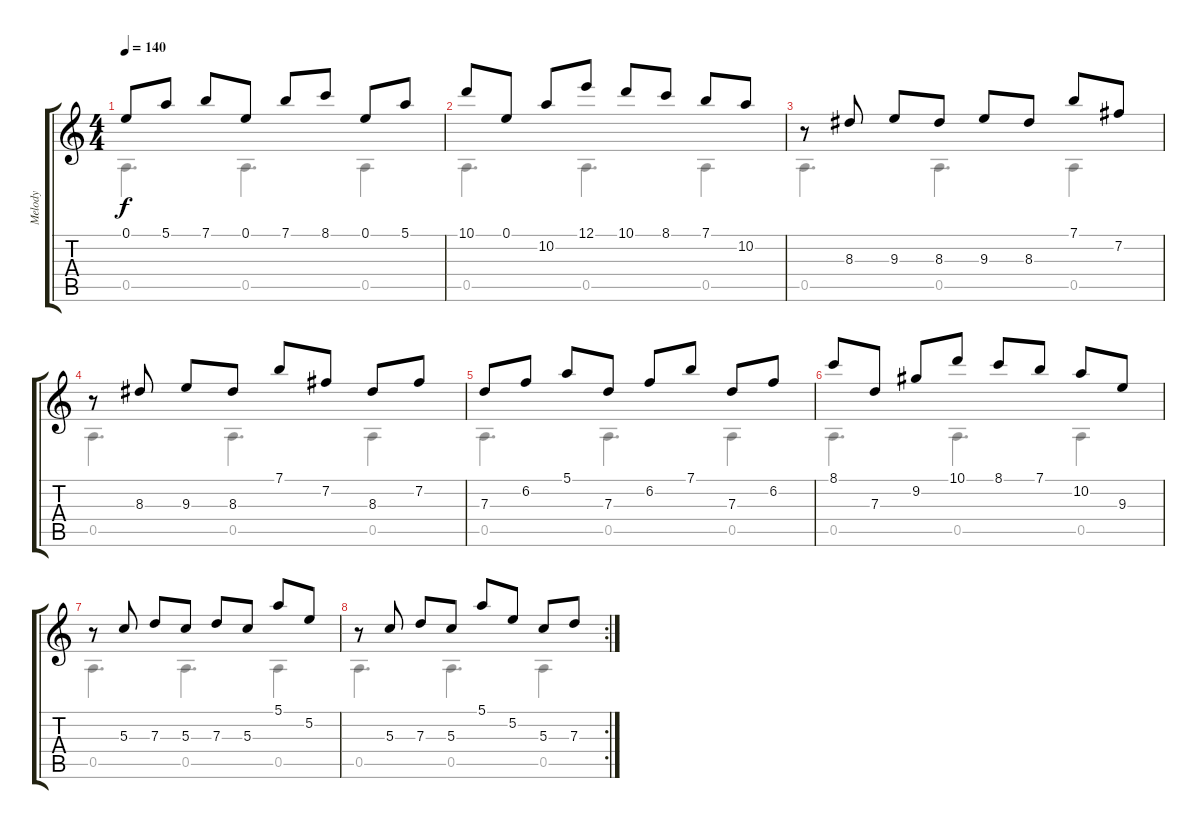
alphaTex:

\track ("Melody" "Melody") {instrument acousticguitarnylon}
\staff {score tabs}
\tuning (E4 B3 G3 D3 A2 E2) {hide}
\voice
\ts (4 4)
\tempo 140
\clef g2
\ks c
0.1.8{dy f} 5.1.8 7.1.8 0.1.8 7.1.8 8.1.8 0.1.8 5.1.8 |
10.1.8 0.1.8 10.2.8 12.1.8 10.1.8 8.1.8 7.1.8 10.2.8 |
r.8 8.3.8 9.3.8 8.3.8 9.3.8 8.3.8 7.1.8 7.2.8 |
r.8 8.3.8 9.3.8 8.3.8 7.1.8 7.2.8 8.3.8 7.2.8 |
7.3.8 6.2.8 5.1.8 7.3.8 6.2.8 7.1.8 7.3.8 6.2.8 |
8.1.8 7.3.8 9.2.8 10.1.8 8.1.8 7.1.8 10.2.8 9.3.8 |
r.8 5.3.8 7.3.8 5.3.8 7.3.8 5.3.8 5.1.8 5.2.8 |
\rc 2
r.8 5.3.8 7.3.8 5.3.8 5.1.8 5.2.8 5.3.8 7.3.8
\voice
\clef g2
\ottava regular
\simile none
\ks c
0.5.4{d dy f} 0.5.4{d} 0.5.4 |
0.5.4{d} 0.5.4{d} 0.5.4 |
0.5.4{d} 0.5.4{d} 0.5.4 |
0.5.4{d} 0.5.4{d} 0.5.4 |
0.5.4{d} 0.5.4{d} 0.5.4 |
0.5.4{d} 0.5.4{d} 0.5.4 |
0.5.4{d} 0.5.4{d} 0.5.4 |
0.5.4{d} 0.5.4{d} 0.5.4
